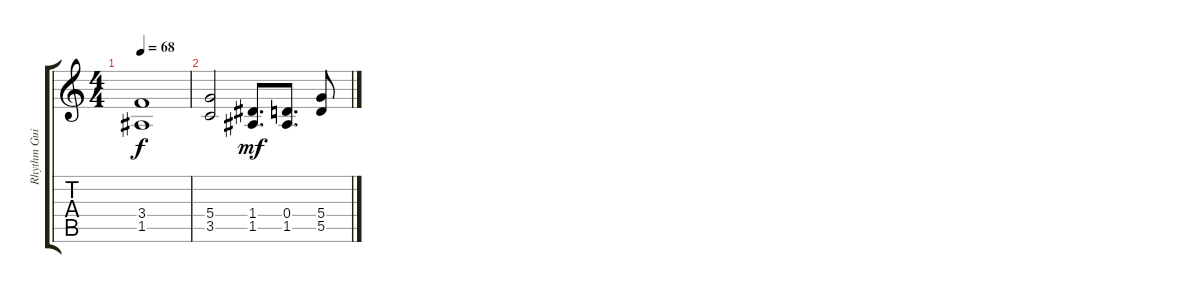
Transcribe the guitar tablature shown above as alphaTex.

\track ("Rhythm Guitar I" "Rhythm Gui") {instrument overdrivenguitar}
\staff {score tabs}
\tuning (E4 B3 G3 D3 A2 E2) {hide}
\ts (4 4)
\tempo 68
\clef g2
\ks c
(3.4 1.5).1{dy f} |
(5.4 3.5).2 (1.4 1.5).8{d dy mf} (0.4 1.5).8{d} (5.4 5.5).8
